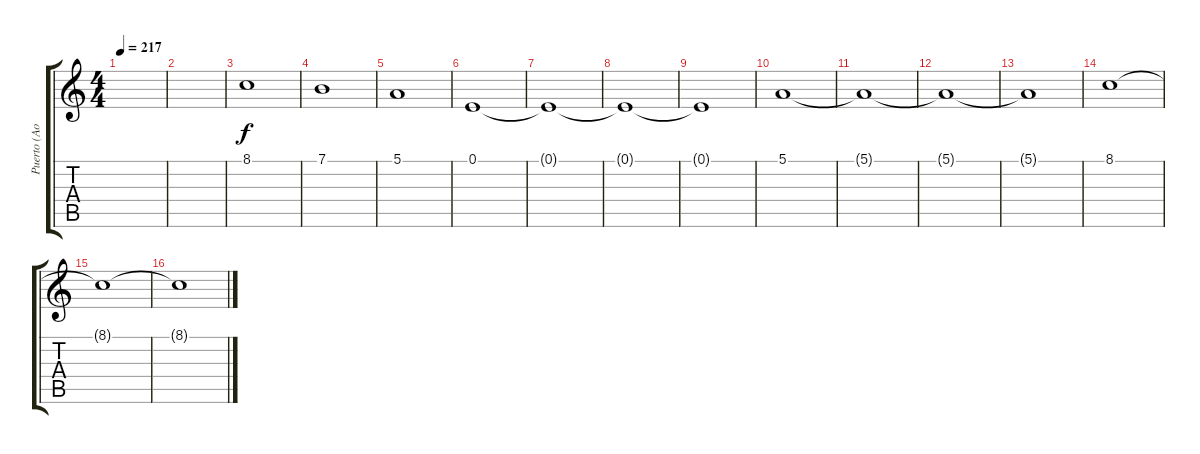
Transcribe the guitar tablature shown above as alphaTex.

\track ("Puerto (Aoshi)" "Puerto (Ao") {instrument stringensemble1}
\staff {score tabs}
\tuning (E4 B3 G3 D3 A2 E2) {hide}
\ts (4 4)
\tempo 217
\tempo 70
\tempo 217
\clef g2
\ks c
|
|
8.1.1 |
7.1.1 |
5.1.1 |
0.1.1 |
0.1{t}.1 |
0.1{t}.1 |
0.1{t}.1 |
5.1.1 |
5.1{t}.1 |
5.1{t}.1 |
5.1{t}.1 |
8.1.1 |
8.1{t}.1 |
8.1{t}.1
